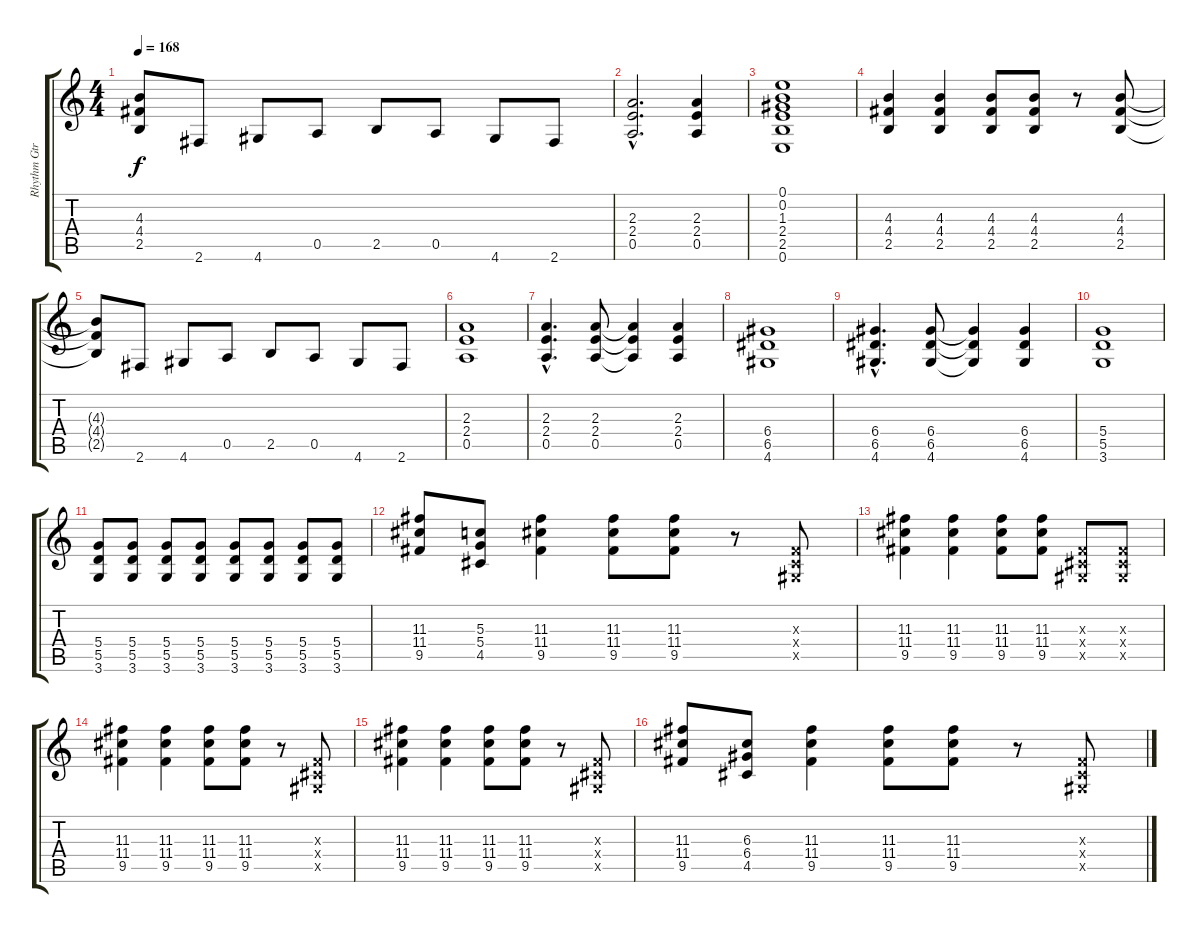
\track ("Rhythm Gtr.2" "Rhythm Gtr") {instrument distortionguitar}
\staff {score tabs}
\tuning (E4 B3 G3 D3 A2 E2) {hide}
\ts (4 4)
\tempo 168
\clef g2
\ks c
(4.3{t} 4.4{t} 2.5{t}).8{dy f} 2.6.8 4.6.8 0.5.8 2.5.8 0.5.8 4.6.8 2.6.8 |
(2.3{hac} 2.4{hac} 0.5{hac}).2{d} (2.3 2.4 0.5).4 |
(0.1 0.2 1.3 2.4 2.5 0.6).1 |
(4.3 4.4 2.5).4 (4.3 4.4 2.5).4 (4.3 4.4 2.5).8 (4.3 4.4 2.5).8 r.8 (4.3 4.4 2.5).8 |
(4.3{t} 4.4{t} 2.5{t}).8 2.6.8 4.6.8 0.5.8 2.5.8 0.5.8 4.6.8 2.6.8 |
(2.3 2.4 0.5).1 |
(2.3{hac} 2.4{hac} 0.5{hac}).4{d} (2.3 2.4 0.5).8 (2.3{t} 2.4{t} 0.5{t}).4 (2.3 2.4 0.5).4 |
(6.4 6.5 4.6).1 |
(6.4{hac} 6.5{hac} 4.6{hac}).4{d} (6.4 6.5 4.6).8 (6.4{t} 6.5{t} 4.6{t}).4 (6.4 6.5 4.6).4 |
(5.4 5.5 3.6).1 |
(5.4 5.5 3.6).8 (5.4 5.5 3.6).8 (5.4 5.5 3.6).8 (5.4 5.5 3.6).8 (5.4 5.5 3.6).8 (5.4 5.5 3.6).8 (5.4 5.5 3.6).8 (5.4 5.5 3.6).8 |
(11.3 11.4 9.5).8 (5.3 5.4 4.5).8 (11.3 11.4 9.5).4 (11.3 11.4 9.5).8 (11.3 11.4 9.5).8 r.8 (-1.3{x} -1.4{x} -1.5{x}).8 |
(11.3 11.4 9.5).4 (11.3 11.4 9.5).4 (11.3 11.4 9.5).8 (11.3 11.4 9.5).8 (-1.3{x} -1.4{x} -1.5{x}).8 (-1.3{x} -1.4{x} -1.5{x}).8 |
(11.3 11.4 9.5).4 (11.3 11.4 9.5).4 (11.3 11.4 9.5).8 (11.3 11.4 9.5).8 r.8 (-1.3{x} -1.4{x} -1.5{x}).8 |
(11.3 11.4 9.5).4 (11.3 11.4 9.5).4 (11.3 11.4 9.5).8 (11.3 11.4 9.5).8 r.8 (-1.3{x} -1.4{x} -1.5{x}).8 |
(11.3 11.4 9.5).8 (6.3 6.4 4.5).8 (11.3 11.4 9.5).4 (11.3 11.4 9.5).8 (11.3 11.4 9.5).8 r.8 (-1.3{x} -1.4{x} -1.5{x}).8
